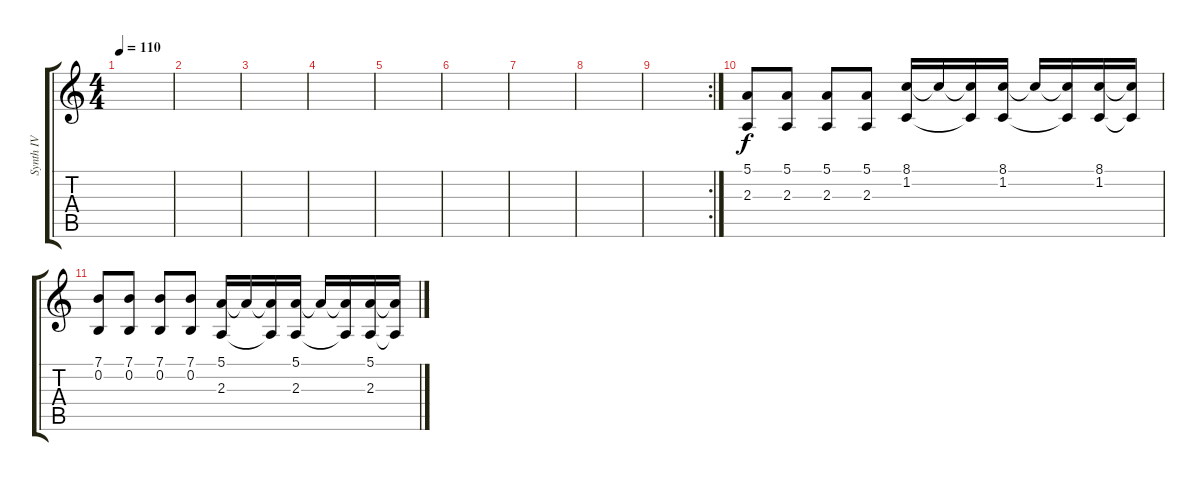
\track ("Synth IV" "Synth IV") {instrument lead7fifths}
\staff {score tabs}
\tuning (E4 B3 G3 D3 A2 E2) {hide}
\ts (4 4)
\tempo 110
\clef g2
\ks c
|
|
|
|
|
|
|
|
\rc 2
|
(5.1 2.3).8{volume 13 balance 8} (5.1 2.3).8 (5.1 2.3).8 (5.1 2.3).8 (8.1 1.2).16 8.1{t}.16 (8.1{t} 1.2{t}).16 (8.1 1.2).16 8.1{t}.16 (8.1{t} 1.2{t}).16 (8.1 1.2).16 (8.1{t} 1.2{t}).16 |
(7.1 0.2).8{volume 10 balance 8} (7.1 0.2).8 (7.1 0.2).8 (7.1 0.2).8 (5.1 2.3).16 5.1{t}.16 (5.1{t} 2.3{t}).16 (5.1 2.3).16 5.1{t}.16 (5.1{t} 2.3{t}).16 (5.1 2.3).16 (5.1{t} 2.3{t}).16
